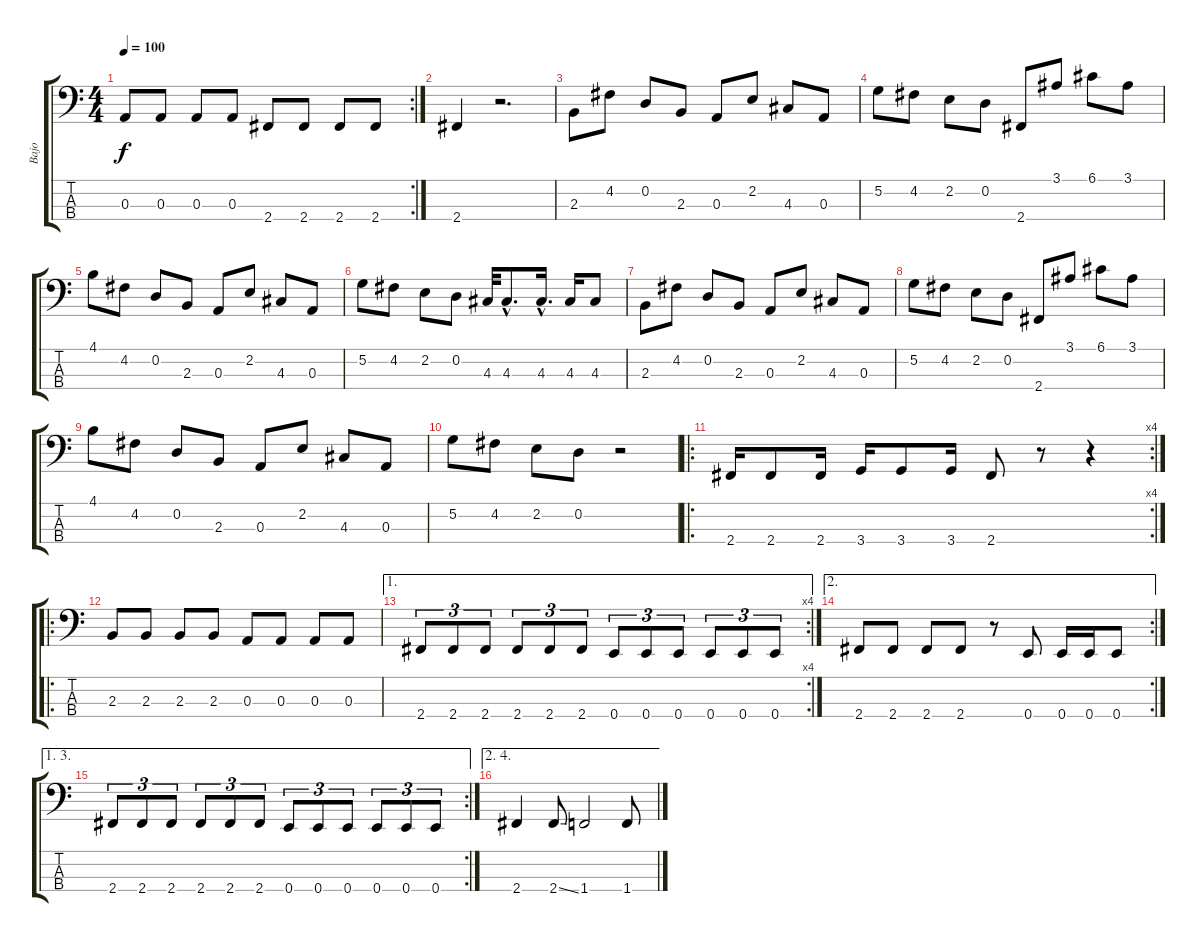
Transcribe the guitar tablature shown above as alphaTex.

\track ("Bajo" "Bajo") {instrument electricbassfinger}
\staff {score tabs}
\tuning (G2 D2 A1 E1) {hide}
\rc 2
\ts (4 4)
\tempo 100
\clef f4
\ks c
0.3.8{dy f} 0.3.8 0.3.8 0.3.8 2.4.8 2.4.8 2.4.8 2.4.8 |
2.4.4 r.2{d} |
2.3.8 4.2.8 0.2.8 2.3.8 0.3.8 2.2.8 4.3.8 0.3.8 |
5.2.8 4.2.8 2.2.8 0.2.8 2.4.8 3.1.8 6.1.8 3.1.8 |
4.1.8 4.2.8 0.2.8 2.3.8 0.3.8 2.2.8 4.3.8 0.3.8 |
5.2.8 4.2.8 2.2.8 0.2.8 4.3.32 4.3{hac}.8{d} 4.3{hac}.16{d} 4.3.16 4.3.8 |
2.3.8 4.2.8 0.2.8 2.3.8 0.3.8 2.2.8 4.3.8 0.3.8 |
5.2.8 4.2.8 2.2.8 0.2.8 2.4.8 3.1.8 6.1.8 3.1.8 |
4.1.8 4.2.8 0.2.8 2.3.8 0.3.8 2.2.8 4.3.8 0.3.8 |
5.2.8 4.2.8 2.2.8 0.2.8 r.2 |
\ro
\rc 4
2.4.16 2.4.8 2.4.16 3.4.16 3.4.8 3.4.16 2.4.8 r.8 r.4 |
\ro
2.3.8 2.3.8 2.3.8 2.3.8 0.3.8 0.3.8 0.3.8 0.3.8 |
\ae 1
\rc 4
2.4.8{tu (3 2)} 2.4.8{tu (3 2)} 2.4.8{tu (3 2)} 2.4.8{tu (3 2)} 2.4.8{tu (3 2)} 2.4.8{tu (3 2)} 0.4.8{tu (3 2)} 0.4.8{tu (3 2)} 0.4.8{tu (3 2)} 0.4.8{tu (3 2)} 0.4.8{tu (3 2)} 0.4.8{tu (3 2)} |
\ae 2
\rc 2
2.4.8 2.4.8 2.4.8 2.4.8 r.8 0.4.8 0.4.16 0.4.16 0.4.8 |
\ae (1 3)
\rc 2
2.4.8{tu (3 2)} 2.4.8{tu (3 2)} 2.4.8{tu (3 2)} 2.4.8{tu (3 2)} 2.4.8{tu (3 2)} 2.4.8{tu (3 2)} 0.4.8{tu (3 2)} 0.4.8{tu (3 2)} 0.4.8{tu (3 2)} 0.4.8{tu (3 2)} 0.4.8{tu (3 2)} 0.4.8{tu (3 2)} |
\ae (2 4)
2.4.4 2.4{ss}.8 1.4.2 1.4.8
